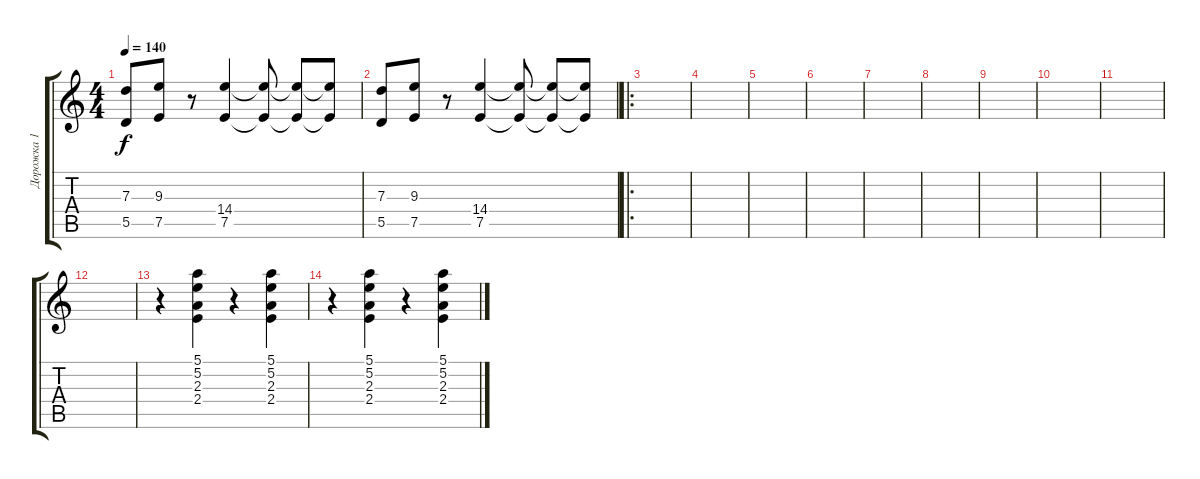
\track ("Дорожка 1" "Дорожка 1") {instrument distortionguitar}
\staff {score tabs}
\tuning (E4 B3 G3 D3 A2 E2) {hide}
\ts (4 4)
\tempo 140
\clef g2
\ks c
(7.3 5.5).8{dy f} (9.3 7.5).8 r.8 (14.4 7.5).4 (14.4{t} 7.5{t}).8 (14.4{t} 7.5{t}).8 (14.4{t} 7.5{t}).8 |
(7.3 5.5).8 (9.3 7.5).8 r.8 (14.4 7.5).4 (14.4{t} 7.5{t}).8 (14.4{t} 7.5{t}).8 (14.4{t} 7.5{t}).8 |
\ro
|
|
|
|
|
|
|
|
|
|
r.4 (5.1 5.2 2.3 2.4).4 r.4 (5.1 5.2 2.3 2.4).4 |
r.4 (5.1 5.2 2.3 2.4).4 r.4 (5.1 5.2 2.3 2.4).4
